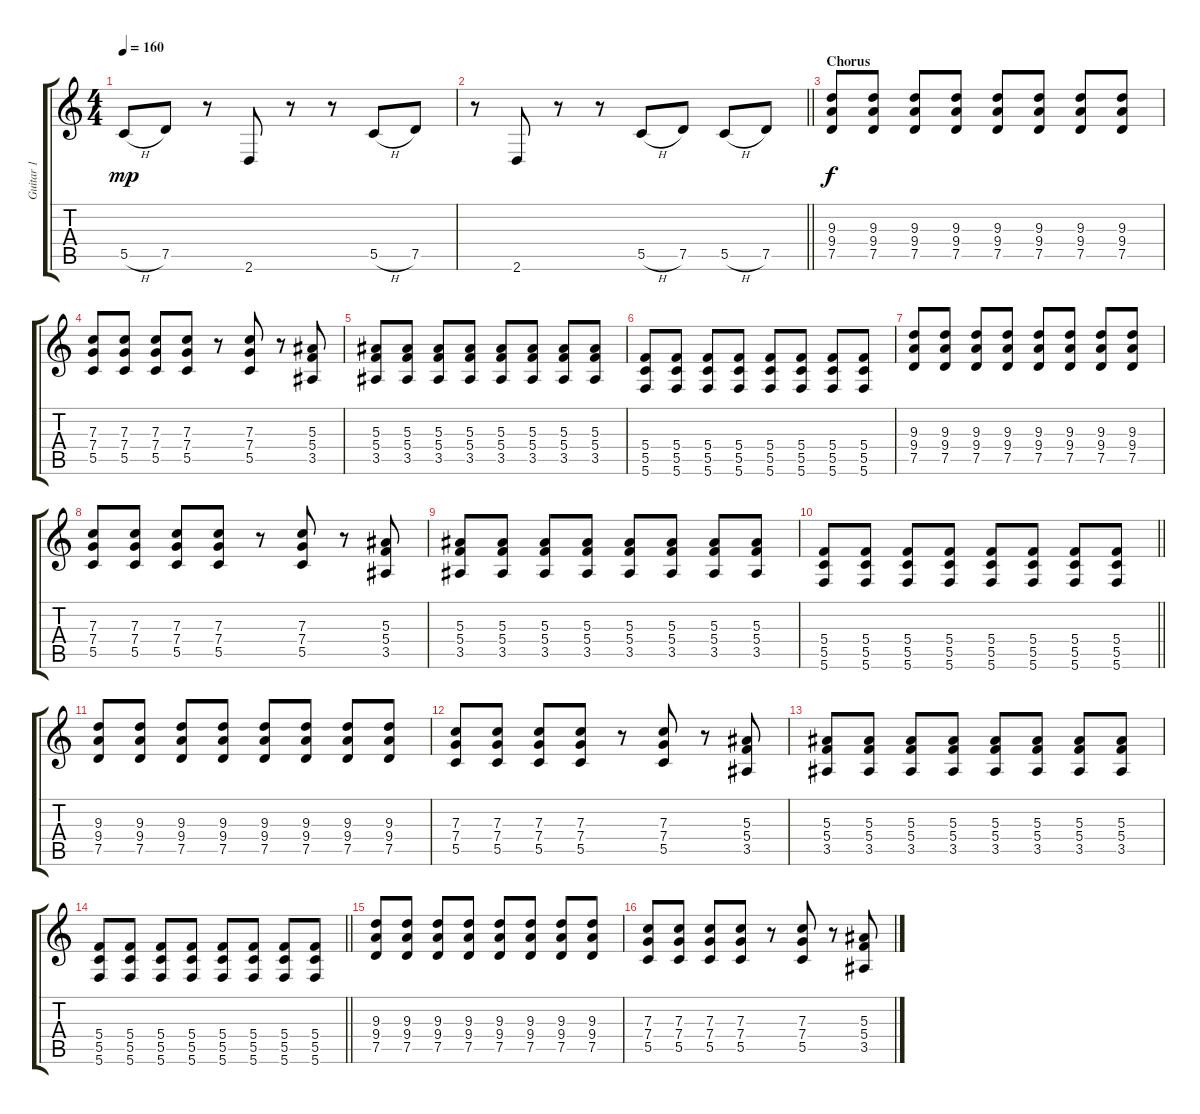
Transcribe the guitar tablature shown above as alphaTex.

\track ("Guitar 1" "Guitar 1") {instrument overdrivenguitar}
\staff {score tabs}
\tuning (D4 A3 F3 C3 G2 C2) {hide}
\ts (4 4)
\tempo 160
\clef g2
\ks c
5.5{h}.8{dy mp} 7.5.8 r.8 2.6.8 r.8 r.8 5.5{h}.8 7.5.8 |
\barLineRight lightlight
r.8 2.6.8 r.8 r.8 5.5{h}.8 7.5.8 5.5{h}.8 7.5.8 |
\section ("" "Chorus")
(9.3 9.4 7.5).8{dy f volume 16} (9.3 9.4 7.5).8 (9.3 9.4 7.5).8 (9.3 9.4 7.5).8 (9.3 9.4 7.5).8 (9.3 9.4 7.5).8 (9.3 9.4 7.5).8 (9.3 9.4 7.5).8 |
(7.3 7.4 5.5).8 (7.3 7.4 5.5).8 (7.3 7.4 5.5).8 (7.3 7.4 5.5).8 r.8 (7.3 7.4 5.5).8 r.8 (5.3 5.4 3.5).8 |
(5.3 5.4 3.5).8 (5.3 5.4 3.5).8 (5.3 5.4 3.5).8 (5.3 5.4 3.5).8 (5.3 5.4 3.5).8 (5.3 5.4 3.5).8 (5.3 5.4 3.5).8 (5.3 5.4 3.5).8 |
(5.4 5.5 5.6).8 (5.4 5.5 5.6).8 (5.4 5.5 5.6).8 (5.4 5.5 5.6).8 (5.4 5.5 5.6).8 (5.4 5.5 5.6).8 (5.4 5.5 5.6).8 (5.4 5.5 5.6).8 |
(9.3 9.4 7.5).8 (9.3 9.4 7.5).8 (9.3 9.4 7.5).8 (9.3 9.4 7.5).8 (9.3 9.4 7.5).8 (9.3 9.4 7.5).8 (9.3 9.4 7.5).8 (9.3 9.4 7.5).8 |
(7.3 7.4 5.5).8 (7.3 7.4 5.5).8 (7.3 7.4 5.5).8 (7.3 7.4 5.5).8 r.8 (7.3 7.4 5.5).8 r.8 (5.3 5.4 3.5).8 |
(5.3 5.4 3.5).8 (5.3 5.4 3.5).8 (5.3 5.4 3.5).8 (5.3 5.4 3.5).8 (5.3 5.4 3.5).8 (5.3 5.4 3.5).8 (5.3 5.4 3.5).8 (5.3 5.4 3.5).8 |
\barLineRight lightlight
(5.4 5.5 5.6).8 (5.4 5.5 5.6).8 (5.4 5.5 5.6).8 (5.4 5.5 5.6).8 (5.4 5.5 5.6).8 (5.4 5.5 5.6).8 (5.4 5.5 5.6).8 (5.4 5.5 5.6).8 |
(9.3 9.4 7.5).8 (9.3 9.4 7.5).8 (9.3 9.4 7.5).8 (9.3 9.4 7.5).8 (9.3 9.4 7.5).8 (9.3 9.4 7.5).8 (9.3 9.4 7.5).8 (9.3 9.4 7.5).8 |
(7.3 7.4 5.5).8 (7.3 7.4 5.5).8 (7.3 7.4 5.5).8 (7.3 7.4 5.5).8 r.8 (7.3 7.4 5.5).8 r.8 (5.3 5.4 3.5).8 |
(5.3 5.4 3.5).8 (5.3 5.4 3.5).8 (5.3 5.4 3.5).8 (5.3 5.4 3.5).8 (5.3 5.4 3.5).8 (5.3 5.4 3.5).8 (5.3 5.4 3.5).8 (5.3 5.4 3.5).8 |
\barLineRight lightlight
(5.4 5.5 5.6).8 (5.4 5.5 5.6).8 (5.4 5.5 5.6).8 (5.4 5.5 5.6).8 (5.4 5.5 5.6).8 (5.4 5.5 5.6).8 (5.4 5.5 5.6).8 (5.4 5.5 5.6).8 |
(9.3 9.4 7.5).8 (9.3 9.4 7.5).8 (9.3 9.4 7.5).8 (9.3 9.4 7.5).8 (9.3 9.4 7.5).8 (9.3 9.4 7.5).8 (9.3 9.4 7.5).8 (9.3 9.4 7.5).8 |
(7.3 7.4 5.5).8 (7.3 7.4 5.5).8 (7.3 7.4 5.5).8 (7.3 7.4 5.5).8 r.8 (7.3 7.4 5.5).8 r.8 (5.3 5.4 3.5).8
